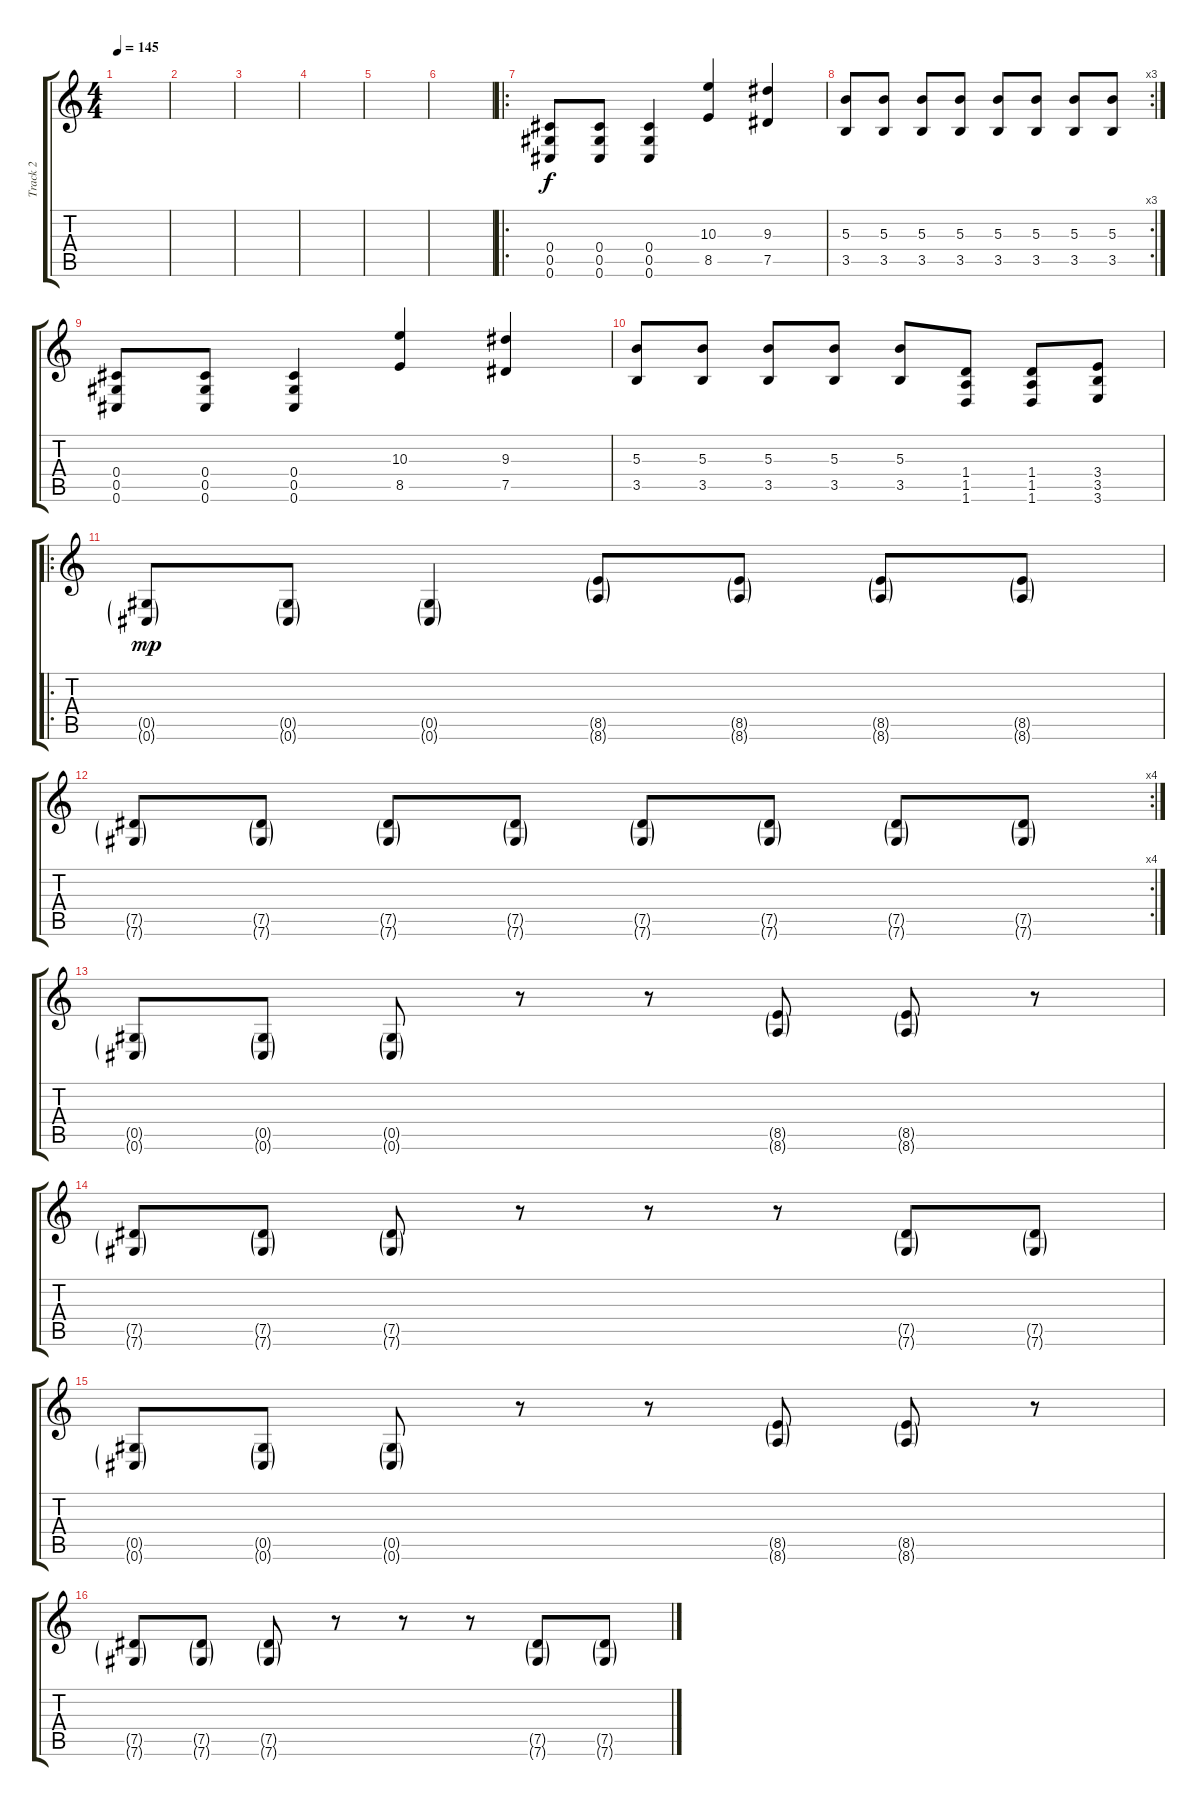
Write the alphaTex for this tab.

\track ("Track 2" "Track 2") {instrument distortionguitar}
\staff {score tabs}
\tuning (Eb4 Bb3 Gb3 Db3 Ab2 Db2) {hide}
\ts (4 4)
\tempo 145
\clef g2
\ks c
|
|
|
|
|
|
\ro
(0.4 0.5 0.6).8 (0.4 0.5 0.6).8 (0.4 0.5 0.6).4 (10.3 8.5).4 (9.3 7.5).4 |
\rc 3
(5.3 3.5).8 (5.3 3.5).8 (5.3 3.5).8 (5.3 3.5).8 (5.3 3.5).8 (5.3 3.5).8 (5.3 3.5).8 (5.3 3.5).8 |
(0.4 0.5 0.6).8 (0.4 0.5 0.6).8 (0.4 0.5 0.6).4 (10.3 8.5).4 (9.3 7.5).4 |
(5.3 3.5).8 (5.3 3.5).8 (5.3 3.5).8 (5.3 3.5).8 (5.3 3.5).8 (1.4 1.5 1.6).8 (1.4 1.5 1.6).8 (3.4 3.5 3.6).8 |
\ro
(0.5{g} 0.6{g}).8{dy mp} (0.5{g} 0.6{g}).8 (0.5{g} 0.6{g}).4 (8.5{g} 8.6{g}).8 (8.5{g} 8.6{g}).8 (8.5{g} 8.6{g}).8 (8.5{g} 8.6{g}).8 |
\rc 4
(7.5{g} 7.6{g}).8 (7.5{g} 7.6{g}).8 (7.5{g} 7.6{g}).8 (7.5{g} 7.6{g}).8 (7.5{g} 7.6{g}).8 (7.5{g} 7.6{g}).8 (7.5{g} 7.6{g}).8 (7.5{g} 7.6{g}).8 |
(0.5{g} 0.6{g}).8 (0.5{g} 0.6{g}).8 (0.5{g} 0.6{g}).8 r.8 r.8 (8.5{g} 8.6{g}).8 (8.5{g} 8.6{g}).8 r.8 |
(7.5{g} 7.6{g}).8 (7.5{g} 7.6{g}).8 (7.5{g} 7.6{g}).8 r.8 r.8 r.8 (7.5{g} 7.6{g}).8 (7.5{g} 7.6{g}).8 |
(0.5{g} 0.6{g}).8 (0.5{g} 0.6{g}).8 (0.5{g} 0.6{g}).8 r.8 r.8 (8.5{g} 8.6{g}).8 (8.5{g} 8.6{g}).8 r.8 |
(7.5{g} 7.6{g}).8 (7.5{g} 7.6{g}).8 (7.5{g} 7.6{g}).8 r.8 r.8 r.8 (7.5{g} 7.6{g}).8 (7.5{g} 7.6{g}).8
